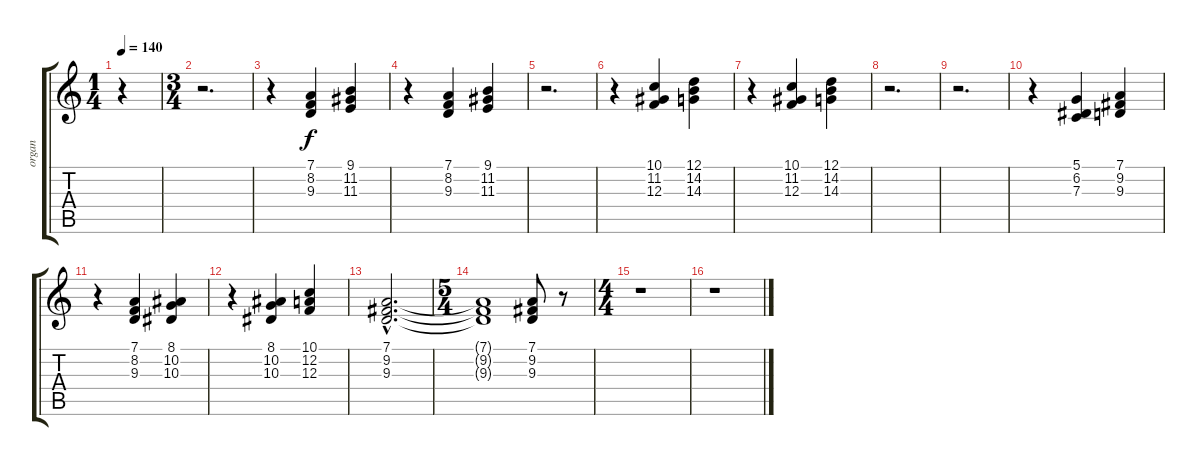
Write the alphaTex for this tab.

\track ("organ" "organ") {instrument churchorgan}
\staff {score tabs}
\tuning (D4 A3 F3 C3 G2 D2) {hide}
\ts (1 4)
\tempo 140
\clef g2
\ks c
r.4{dy f instrument churchorgan} |
\ts (3 4)
r.2{d} |
r.4 (7.1 8.2 9.3).4 (9.1 11.2 11.3).4 |
r.4 (7.1 8.2 9.3).4 (9.1 11.2 11.3).4 |
r.2{d} |
r.4 (10.1 11.2 12.3).4 (12.1 14.2 14.3).4 |
r.4 (10.1 11.2 12.3).4 (12.1 14.2 14.3).4 |
r.2{d} |
r.2{d} |
r.4 (5.1 6.2 7.3).4 (7.1 9.2 9.3).4 |
r.4 (7.1 8.2 9.3).4 (8.1 10.2 10.3).4 |
r.4 (8.1 10.2 10.3).4 (10.1 12.2 12.3).4 |
(7.1{hac} 9.2{hac} 9.3{hac}).2{d} |
\ts (5 4)
(7.1{t} 9.2{t} 9.3{t}).1 (7.1 9.2 9.3).8 r.8 |
\ts (4 4)
r.1 |
r.1
